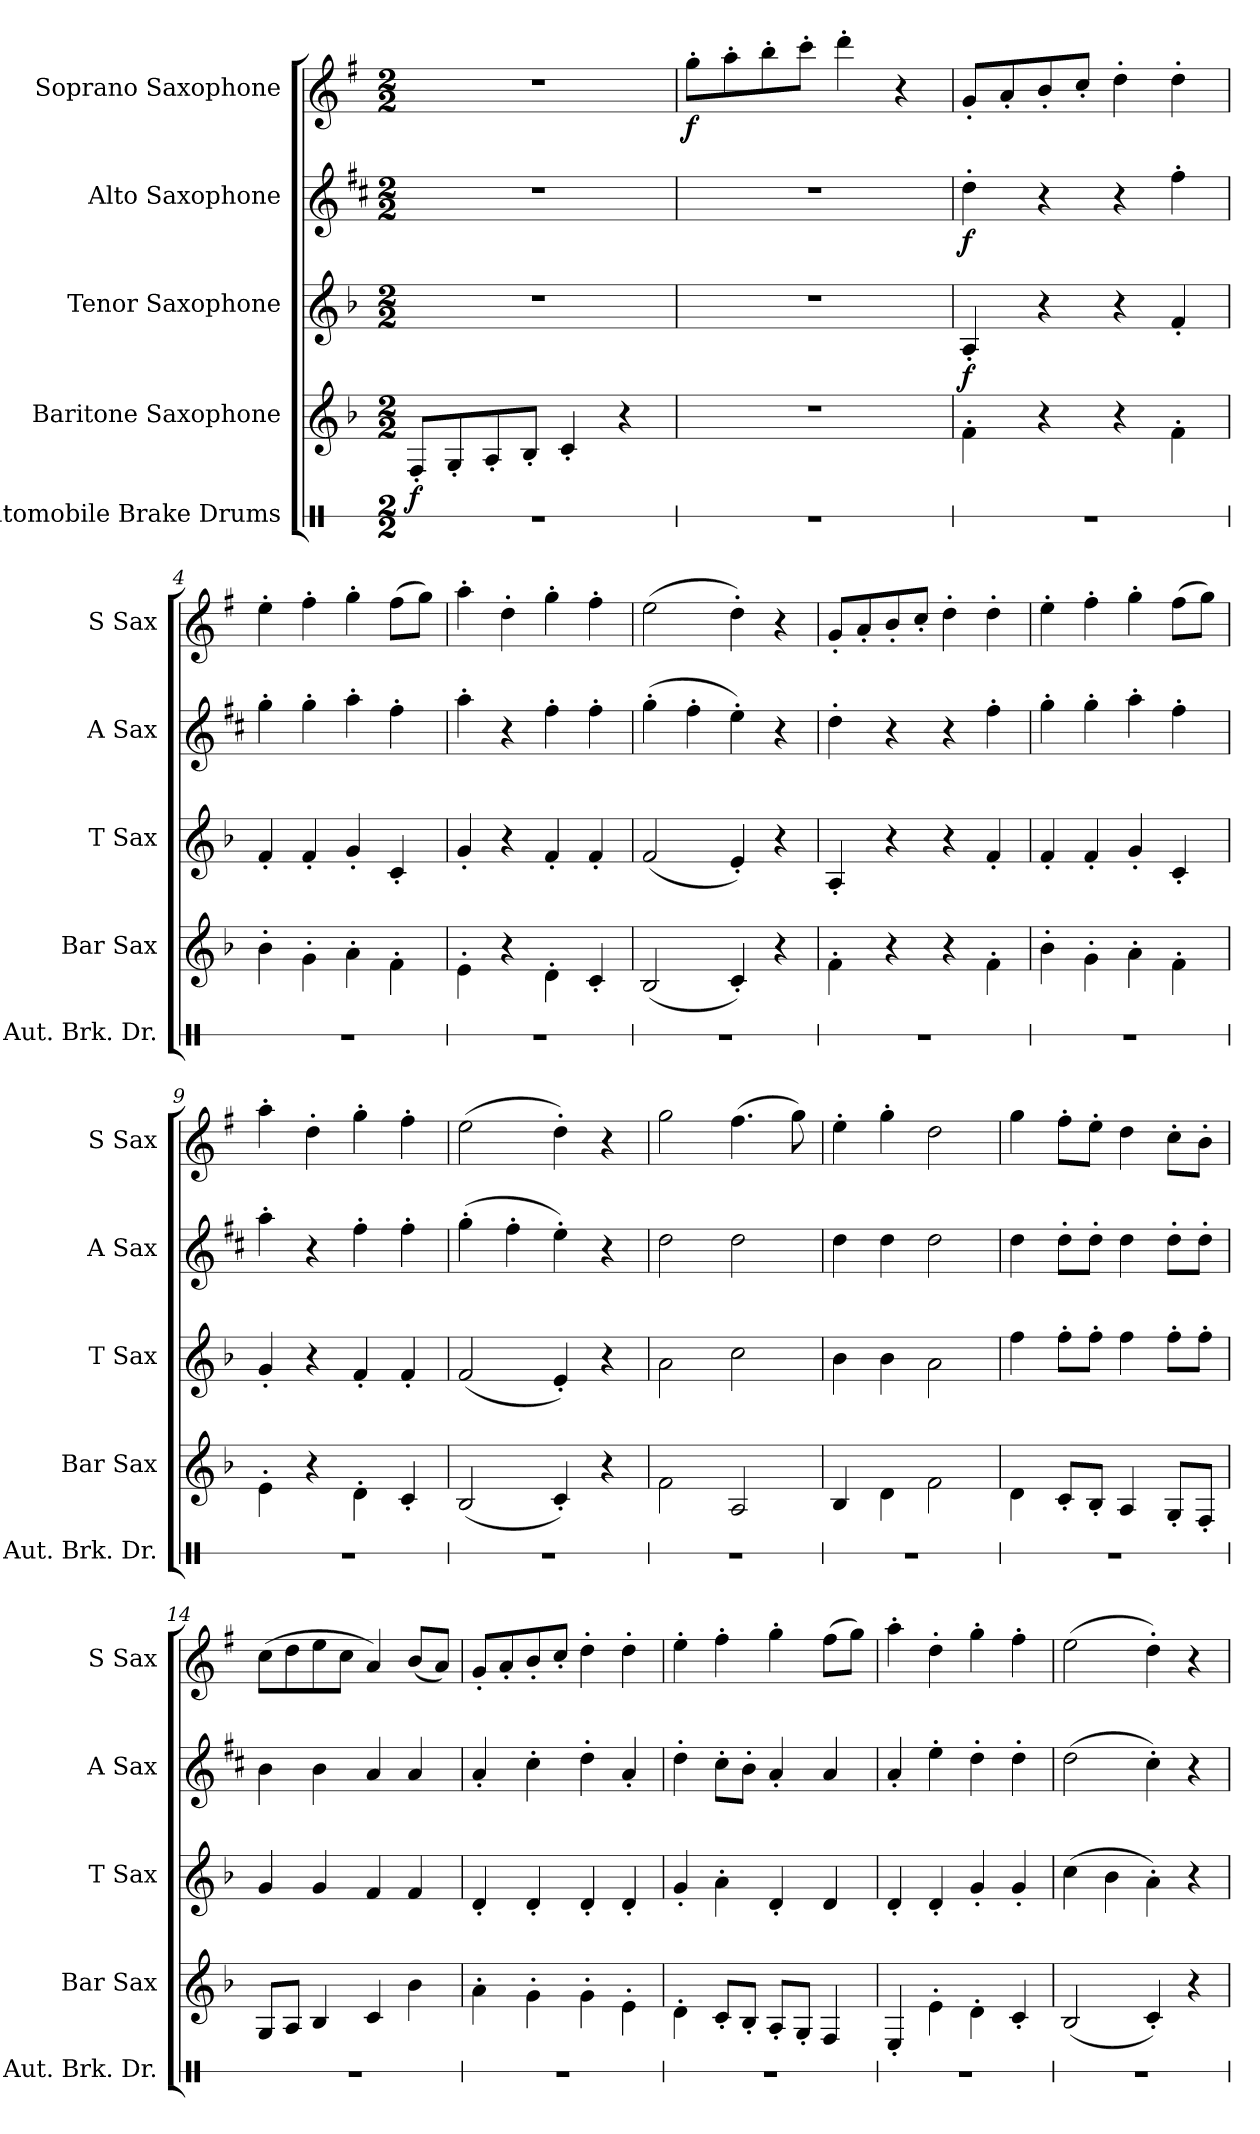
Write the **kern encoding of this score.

**kern	**kern	**dynam	**kern	**dynam	**kern	**dynam	**kern	**dynam
*part5	*part4	*part4	*part3	*part3	*part2	*part2	*part1	*part1
*staff5	*staff4	*staff4	*staff3	*staff3	*staff2	*staff2	*staff1	*staff1
*I"Automobile Brake Drums	*I"Baritone Saxophone	*	*I"Tenor Saxophone	*	*I"Alto Saxophone	*	*I"Soprano Saxophone	*
*I'Aut. Brk. Dr.	*I'Bar Sax	*	*I'T Sax	*	*I'A Sax	*	*I'S Sax	*
*stria1	*	*	*	*	*	*	*	*
*clefX	*clefG2	*	*clefG2	*	*clefG2	*	*clefG2	*
*	*ITrd12c21	*	*ITrd8c14	*	*ITrd5c9	*	*ITrd1c2	*
*k[]	*k[b-]	*	*k[b-]	*	*k[b-]	*	*k[b-]	*
*M2/2	*M2/2	*	*M2/2	*	*M2/2	*	*M2/2	*
*MM200	*MM200	*	*MM200	*	*MM200	*	*MM200	*
=1	=1	=1	=1	=1	=1	=1	=1	=1
!	!	!LO:DY:b	!	!	!	!	!	!
1r	8FF'/L	f	1r	.	1r	.	1r	.
.	8GG'/	.	.	.	.	.	.	.
.	8AA'/	.	.	.	.	.	.	.
.	8BB-'/J	.	.	.	.	.	.	.
.	4C'/	.	.	.	.	.	.	.
.	4r	.	.	.	.	.	.	.
=2	=2	=2	=2	=2	=2	=2	=2	=2
!	!	!	!	!	!	!	!	!LO:DY:b
1r	1r	.	1r	.	1r	.	8ff'\L	f
.	.	.	.	.	.	.	8gg'\	.
.	.	.	.	.	.	.	8aa'\	.
.	.	.	.	.	.	.	8bb-'\J	.
.	.	.	.	.	.	.	4ccc'\	.
.	.	.	.	.	.	.	4r	.
=3	=3	=3	=3	=3	=3	=3	=3	=3
!	!	!	!	!LO:DY:b	!	!LO:DY:b	!	!
1r	4F'\	.	4AA'/	f	4f'\	f	8f'/L	.
.	.	.	.	.	.	.	8g'/	.
.	4r	.	4r	.	4r	.	8a'/	.
.	.	.	.	.	.	.	8b-'/J	.
.	4r	.	4r	.	4r	.	4cc'\	.
.	4F'\	.	4F'/	.	4a'\	.	4cc'\	.
=4	=4	=4	=4	=4	=4	=4	=4	=4
1r	4B-'\	.	4F'/	.	4b-'\	.	4dd'\	.
.	4G'\	.	4F'/	.	4b-'\	.	4ee'\	.
.	4A'\	.	4G'/	.	4cc'\	.	4ff'\	.
.	4F'\	.	4C'/	.	4a'\	.	(8ee\L	.
.	.	.	.	.	.	.	8ff\J)	.
=5	=5	=5	=5	=5	=5	=5	=5	=5
1r	4E'\	.	4G'/	.	4cc'\	.	4gg'\	.
.	4r	.	4r	.	4r	.	4cc'\	.
.	4D'\	.	4F'/	.	4a'\	.	4ff'\	.
.	4C'/	.	4F'/	.	4a'\	.	4ee'\	.
!!LO:LB:g=z
=6	=6	=6	=6	=6	=6	=6	=6	=6
1r	(2BB-/	.	(2F/	.	(4b-'\	.	(2dd\	.
.	.	.	.	.	4a'\	.	.	.
.	4C'/)	.	4E'/)	.	4g'\)	.	4cc'\)	.
.	4r	.	4r	.	4r	.	4r	.
=7	=7	=7	=7	=7	=7	=7	=7	=7
1r	4F'\	.	4AA'/	.	4f'\	.	8f'/L	.
.	.	.	.	.	.	.	8g'/	.
.	4r	.	4r	.	4r	.	8a'/	.
.	.	.	.	.	.	.	8b-'/J	.
.	4r	.	4r	.	4r	.	4cc'\	.
.	4F'\	.	4F'/	.	4a'\	.	4cc'\	.
=8	=8	=8	=8	=8	=8	=8	=8	=8
1r	4B-'\	.	4F'/	.	4b-'\	.	4dd'\	.
.	4G'\	.	4F'/	.	4b-'\	.	4ee'\	.
.	4A'\	.	4G'/	.	4cc'\	.	4ff'\	.
.	4F'\	.	4C'/	.	4a'\	.	(8ee\L	.
.	.	.	.	.	.	.	8ff\J)	.
=9	=9	=9	=9	=9	=9	=9	=9	=9
1r	4E'\	.	4G'/	.	4cc'\	.	4gg'\	.
.	4r	.	4r	.	4r	.	4cc'\	.
.	4D'\	.	4F'/	.	4a'\	.	4ff'\	.
.	4C'/	.	4F'/	.	4a'\	.	4ee'\	.
=10	=10	=10	=10	=10	=10	=10	=10	=10
1r	(2BB-/	.	(2F/	.	(4b-'\	.	(2dd\	.
.	.	.	.	.	4a'\	.	.	.
.	4C'/)	.	4E'/)	.	4g'\)	.	4cc'\)	.
.	4r	.	4r	.	4r	.	4r	.
=11	=11	=11	=11	=11	=11	=11	=11	=11
1r	2F\	.	2A\	.	2f\	.	2ff\	.
.	2AA/	.	2c\	.	2f\	.	(4.ee\	.
.	.	.	.	.	.	.	8ff\)	.
=12	=12	=12	=12	=12	=12	=12	=12	=12
1r	4BB-/	.	4B-\	.	4f\	.	4dd'\	.
.	4D\	.	4B-\	.	4f\	.	4ff'\	.
.	2F\	.	2A\	.	2f\	.	2cc\	.
!!LO:PB:g=z
=13	=13	=13	=13	=13	=13	=13	=13	=13
1r	4D\	.	4f\	.	4f\	.	4ff\	.
.	8C'/L	.	8f'\L	.	8f'\L	.	8ee'\L	.
.	8BB-'/J	.	8f'\J	.	8f'\J	.	8dd'\J	.
.	4AA/	.	4f\	.	4f\	.	4cc\	.
.	8GG'/L	.	8f'\L	.	8f'\L	.	8b-'\L	.
.	8FF'/J	.	8f'\J	.	8f'\J	.	8a'\J	.
=14	=14	=14	=14	=14	=14	=14	=14	=14
1r	8GG/L	.	4G/	.	4d\	.	(8b-\L	.
.	8AA/J	.	.	.	.	.	8cc\	.
.	4BB-/	.	4G/	.	4d\	.	8dd\	.
.	.	.	.	.	.	.	8b-\J	.
.	4C/	.	4F/	.	4c/	.	4g/)	.
.	4B-\	.	4F/	.	4c/	.	(8a/L	.
.	.	.	.	.	.	.	8g/J)	.
=15	=15	=15	=15	=15	=15	=15	=15	=15
1r	4A'\	.	4D'/	.	4c'/	.	8f'/L	.
.	.	.	.	.	.	.	8g'/	.
.	4G'\	.	4D'/	.	4e'\	.	8a'/	.
.	.	.	.	.	.	.	8b-'/J	.
.	4G'\	.	4D'/	.	4f'\	.	4cc'\	.
.	4E'\	.	4D'/	.	4c'/	.	4cc'\	.
=16	=16	=16	=16	=16	=16	=16	=16	=16
1r	4D'\	.	4G'/	.	4f'\	.	4dd'\	.
.	8C'/L	.	4A'\	.	8e'\L	.	4ee'\	.
.	8BB-'/J	.	.	.	8d'\J	.	.	.
.	8AA'/L	.	4D'/	.	4c'/	.	4ff'\	.
.	8GG'/J	.	.	.	.	.	.	.
.	4FF/	.	4D/	.	4c/	.	(8ee\L	.
.	.	.	.	.	.	.	8ff\J)	.
=17	=17	=17	=17	=17	=17	=17	=17	=17
1r	4EE'/	.	4D'/	.	4c'/	.	4gg'\	.
.	4E'\	.	4D'/	.	4g'\	.	4cc'\	.
.	4D'\	.	4G'/	.	4f'\	.	4ff'\	.
.	4C'/	.	4G'/	.	4f'\	.	4ee'\	.
=18	=18	=18	=18	=18	=18	=18	=18	=18
1r	(2BB-/	.	(4c\	.	(2f\	.	(2dd\	.
.	.	.	4B-\	.	.	.	.	.
.	4C'/)	.	4A'\)	.	4e'\)	.	4cc'\)	.
.	4r	.	4r	.	4r	.	4r	.
=	=	=	=	=	=	=	=	=
*-	*-	*-	*-	*-	*-	*-	*-	*-
